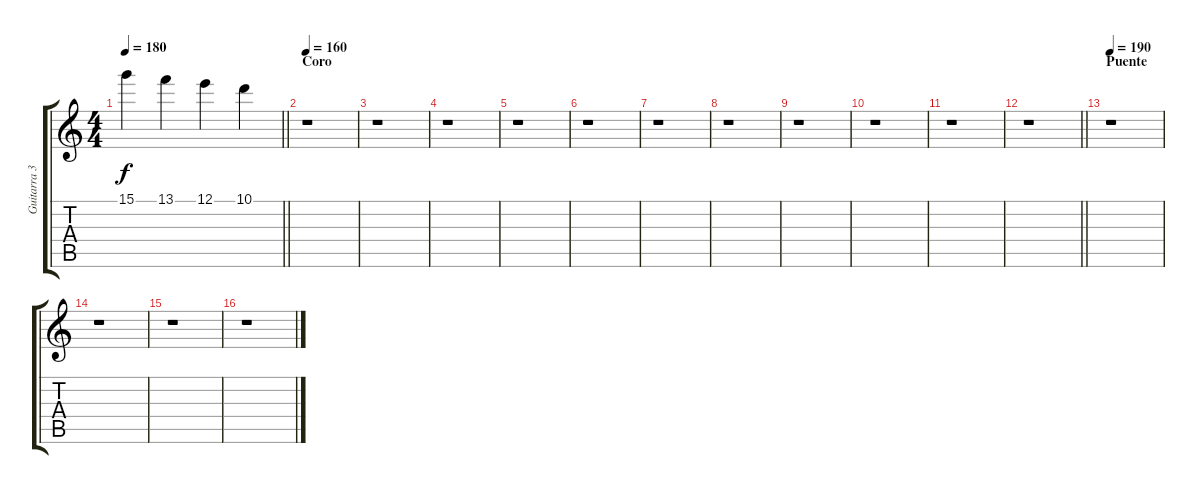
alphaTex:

\track ("Guitarra 3" "Guitarra 3") {instrument electricguitarclean}
\staff {score tabs}
\tuning (E4 B3 G3 D3 A2 E2) {hide}
\ts (4 4)
\tempo 180
\clef g2
\barLineRight lightlight
\ks c
15.1.4{dy f} 13.1.4 12.1.4 10.1.4 |
\section ("" "Coro")
\tempo 160
r.1 |
r.1 |
r.1 |
r.1 |
r.1 |
r.1 |
r.1 |
r.1 |
r.1 |
r.1 |
\barLineRight lightlight
r.1 |
\section ("" "Puente")
\tempo 190
r.1 |
r.1 |
r.1 |
r.1
